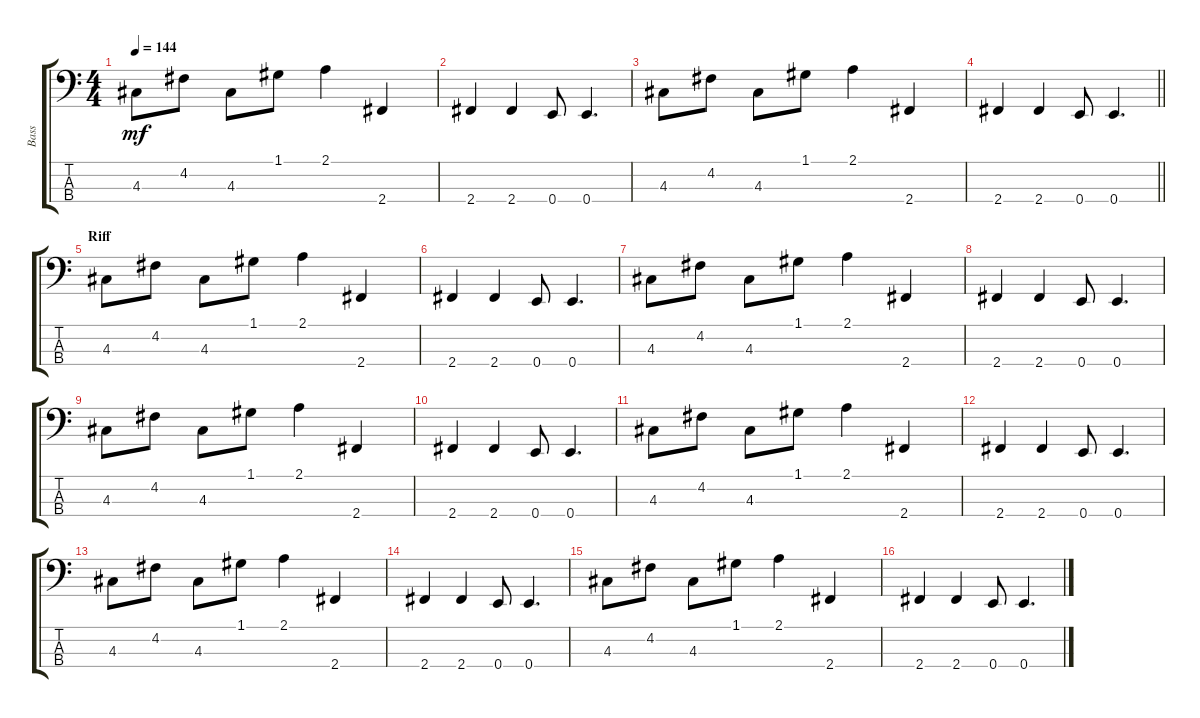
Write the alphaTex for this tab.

\track ("Bass" "Bass") {instrument electricbassfinger}
\staff {score tabs}
\tuning (G2 D2 A1 E1) {hide}
\ts (4 4)
\tempo 144
\clef f4
\ks c
4.3.8{dy mf} 4.2.8 4.3.8 1.1.8 2.1.4 2.4.4 |
2.4.4 2.4.4 0.4.8 0.4.4{d} |
4.3.8 4.2.8 4.3.8 1.1.8 2.1.4 2.4.4 |
\barLineRight lightlight
2.4.4 2.4.4 0.4.8 0.4.4{d} |
\section ("" "Riff")
4.3.8 4.2.8 4.3.8 1.1.8 2.1.4 2.4.4 |
2.4.4 2.4.4 0.4.8 0.4.4{d} |
4.3.8 4.2.8 4.3.8 1.1.8 2.1.4 2.4.4 |
2.4.4 2.4.4 0.4.8 0.4.4{d} |
4.3.8 4.2.8 4.3.8 1.1.8 2.1.4 2.4.4 |
2.4.4 2.4.4 0.4.8 0.4.4{d} |
4.3.8 4.2.8 4.3.8 1.1.8 2.1.4 2.4.4 |
2.4.4 2.4.4 0.4.8 0.4.4{d} |
4.3.8 4.2.8 4.3.8 1.1.8 2.1.4 2.4.4 |
2.4.4 2.4.4 0.4.8 0.4.4{d} |
4.3.8 4.2.8 4.3.8 1.1.8 2.1.4 2.4.4 |
2.4.4 2.4.4 0.4.8 0.4.4{d}
